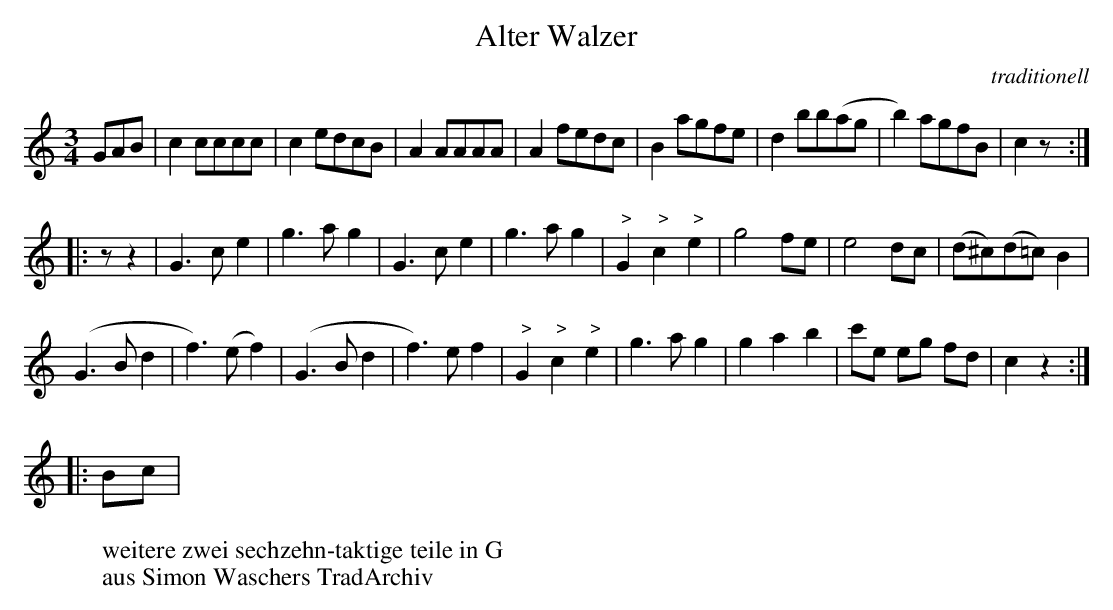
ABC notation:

X:1
T:Alter Walzer
C:traditionell
M:3/4
L:1/8
K:C
GAB |\
c2 cccc |  c2 edcB | A2 AAAA | A2 fedc |\
B2 agfe | d2 bb(ag | b2) agfB | c2 z :|
|: z z2 |\
G3 c e2 | g3 a g2 | G3 c e2 | g3 a g2 |\
 " >"G2 " >"c2 " >"e2 | g4 fe | e4 dc | (d^c)(d=c) B2 |
(G3 B d2 | f3) (e f2) | (G3 B d2 | f3) e f2 |\
 " >"G2 " >"c2 " >"e2 | g3 a g2 | g2 a2 b2  | c'e eg fd |\
c2 z2 :|
|: Bc |\
W: weitere zwei sechzehn-taktige teile in G
W:aus Simon Waschers TradArchiv
